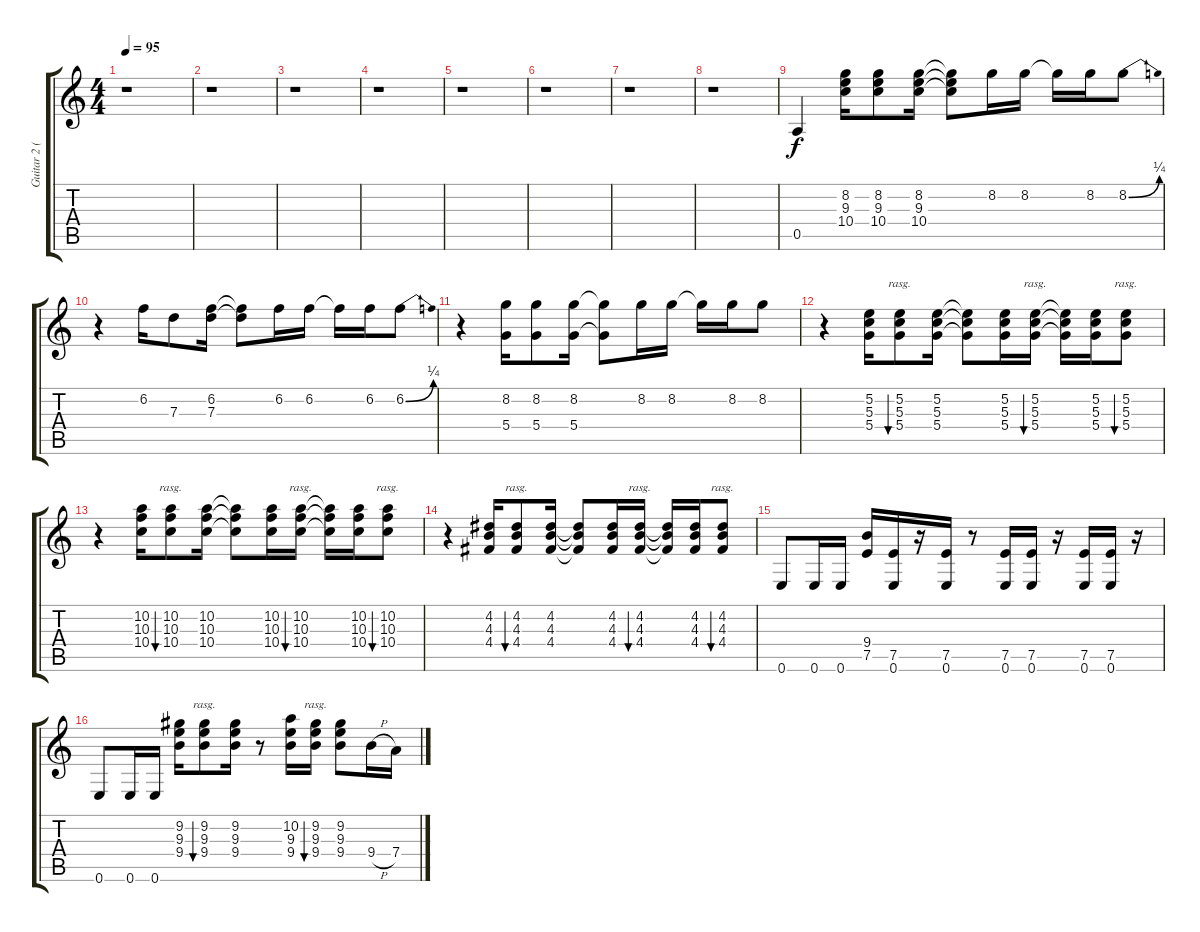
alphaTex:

\track ("Guitar 2 (dist,)" "Guitar 2 (") {instrument distortionguitar}
\staff {score tabs}
\tuning (E4 B3 G3 D3 A2 E2) {hide}
\ts (4 4)
\tempo 95
\clef g2
\ks c
r.1{dy f} |
r.1 |
r.1 |
r.1 |
r.1 |
r.1 |
r.1 |
r.1 |
0.5.4 (8.2 9.3 10.4).16 (8.2 9.3 10.4).8 (8.2 9.3 10.4).16 (8.2{t} 9.3{t} 10.4{t}).8 8.2.16 8.2.16 8.2{t}.16 8.2.16 8.2{be (bend 0 0 60 1)}.8 |
r.4 6.2.16 7.3.8 (6.2 7.3).16 (6.2{t} 7.3{t}).8 6.2.16 6.2.16 6.2{t}.16 6.2.16 6.2{be (bend 0 0 60 1)}.8 |
r.4 (8.2 5.4).16 (8.2 5.4).8 (8.2 5.4).16 (8.2{t} 5.4{t}).8 8.2.16 8.2.16 8.2{t}.16 8.2.16 8.2.8 |
r.4 (5.2 5.3 5.4).16 (5.2 5.3 5.4).8{bu 60 rasg ii} (5.2 5.3 5.4).16 (5.2{t} 5.3{t} 5.4{t}).8 (5.2 5.3 5.4).16 (5.2 5.3 5.4).16{bu 60 rasg ii} (5.2{t} 5.3{t} 5.4{t}).16 (5.2 5.3 5.4).16 (5.2 5.3 5.4).8{bu 60 rasg ii} |
r.4 (10.2 10.3 10.4).16 (10.2 10.3 10.4).8{bu 60 rasg ii} (10.2 10.3 10.4).16 (10.2{t} 10.3{t} 10.4{t}).8 (10.2 10.3 10.4).16 (10.2 10.3 10.4).16{bu 60 rasg ii} (10.2{t} 10.3{t} 10.4{t}).16 (10.2 10.3 10.4).16 (10.2 10.3 10.4).8{bu 60 rasg ii} |
r.4 (4.2 4.3 4.4).16 (4.2 4.3 4.4).8{bu 60 rasg ii} (4.2 4.3 4.4).16 (4.2{t} 4.3{t} 4.4{t}).8 (4.2 4.3 4.4).16 (4.2 4.3 4.4).16{bu 60 rasg ii} (4.2{t} 4.3{t} 4.4{t}).16 (4.2 4.3 4.4).16 (4.2 4.3 4.4).8{bu 60 rasg ii} |
0.6.8 0.6.16 0.6.16 (9.4 7.5).16 (7.5 0.6).16 r.16 (7.5 0.6).16 r.8 (7.5 0.6).16 (7.5 0.6).16 r.16 (7.5 0.6).16 (7.5 0.6).16 r.16 |
0.6.8 0.6.16 0.6.16 (9.2 9.3 9.4).16 (9.2 9.3 9.4).8{bu 60 rasg ii} (9.2 9.3 9.4).16 r.8 (10.2 9.3 9.4).16 (9.2 9.3 9.4).16{bu 60 rasg ii} (9.2 9.3 9.4).8 9.4{h}.16 7.4.16
